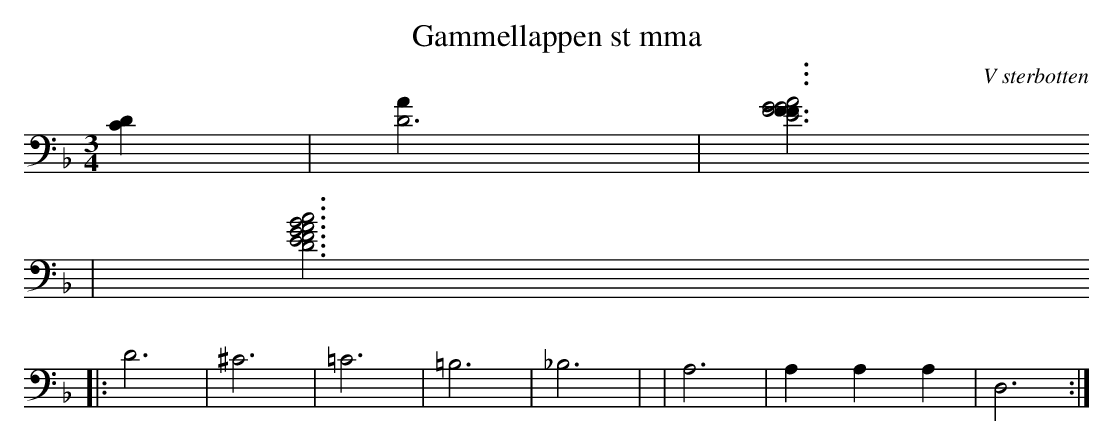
X:1
T:Gammellappen st mma
O:V sterbotten
M:3/4
L:1/4
K:Dm
[CD] | [D3A] | [E3 | [F3  | [G3 | [A3 | [G3 | [F[F[E  | [D2 [C|
| [D3 | [E3 | [F3  | [G3 | [A3 | [B3 | [c3 | [d3 ||
|: D3 | ^C3 | =C3 | =B,3 | _B,3 | |A,3 | A,A,A, | D,3 :|
